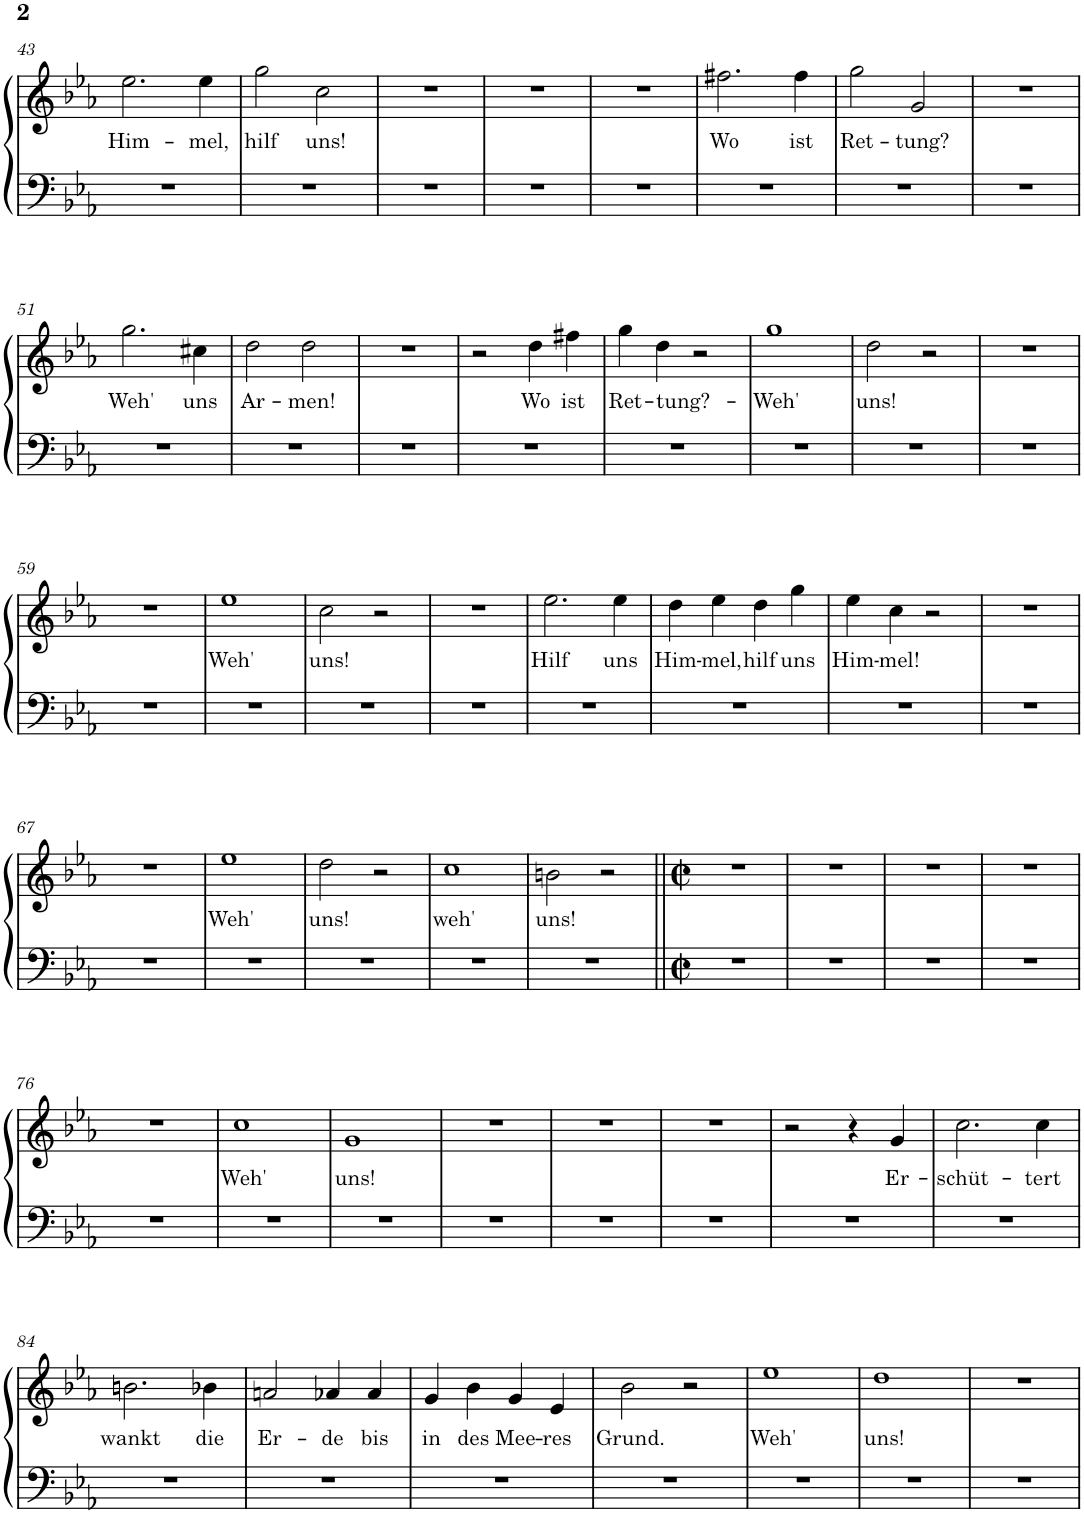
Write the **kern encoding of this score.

**kern	**kern	**text
*part1	*part1	*part1
*staff2	*staff1	*staff1
*I"Piano	*	*
*I'Pno.	*	*
!!LO:PB:g=z
*clefF4	*clefG2	*
*k[b-e-a-]	*k[b-e-a-]	*
*M4/4	*M4/4	*
*met(c)	*met(c)	*
=43	=43	=43
!	!	!LO:LY:b
1r	2.ee-\	Him-
!	!	!LO:LY:b
.	4ee-\	-mel,
=44	=44	=44
!	!	!LO:LY:b
1r	2gg\	hilf
!	!	!LO:LY:b
.	2cc\	uns!
=45	=45	=45
1r	1r	.
=46	=46	=46
1r	1r	.
=47	=47	=47
1r	1r	.
=48	=48	=48
!	!	!LO:LY:b
1r	2.ff#X\	Wo
!	!	!LO:LY:b
.	4ff#\	ist
=49	=49	=49
!	!	!LO:LY:b
1r	2gg\	Ret-
!	!	!LO:LY:b
.	2g/	-tung?
=50	=50	=50
1r	1r	.
!!LO:LB:g=z
=51	=51	=51
!	!	!LO:LY:b
1r	2.gg\	Weh'
!	!	!LO:LY:b
.	4cc#X\	uns
=52	=52	=52
!	!	!LO:LY:b
1r	2dd\	Ar-
!	!	!LO:LY:b
.	2dd\	-men!
=53	=53	=53
1r	1r	.
=54	=54	=54
1r	2r	.
!	!	!LO:LY:b
.	4dd\	Wo
!	!	!LO:LY:b
.	4ff#X\	ist
=55	=55	=55
!	!	!LO:LY:b
1r	4gg\	Ret-
!	!	!LO:LY:b
.	4dd\	-tung?-
.	2r	.
=56	=56	=56
!	!	!LO:LY:b
1r	1gg	Weh'
=57	=57	=57
!	!	!LO:LY:b
1r	2dd\	uns!
.	2r	.
=58	=58	=58
1r	1r	.
!!LO:LB:g=z
=59	=59	=59
1r	1r	.
=60	=60	=60
!	!	!LO:LY:b
1r	1ee-	Weh'
=61	=61	=61
!	!	!LO:LY:b
1r	2cc\	uns!
.	2r	.
=62	=62	=62
1r	1r	.
=63	=63	=63
!	!	!LO:LY:b
1r	2.ee-\	Hilf
!	!	!LO:LY:b
.	4ee-\	uns
=64	=64	=64
!	!	!LO:LY:b
1r	4dd\	Him-
!	!	!LO:LY:b
.	4ee-\	-mel,
!	!	!LO:LY:b
.	4dd\	hilf
!	!	!LO:LY:b
.	4gg\	uns
=65	=65	=65
!	!	!LO:LY:b
1r	4ee-\	Him-
!	!	!LO:LY:b
.	4cc\	-mel!
.	2r	.
=66	=66	=66
1r	1r	.
!!LO:LB:g=z
=67	=67	=67
1r	1r	.
=68	=68	=68
!	!	!LO:LY:b
1r	1ee-	Weh'
=69	=69	=69
!	!	!LO:LY:b
1r	2dd\	uns!
.	2r	.
=70	=70	=70
!	!	!LO:LY:b
1r	1cc	weh'
=71	=71	=71
!	!	!LO:LY:b
1r	2bn\	uns!
.	2r	.
=72||	=72||	=72||
*M2/2	*M2/2	*
*met(c|)	*met(c|)	*
1r	1r	.
=73	=73	=73
1r	1r	.
=74	=74	=74
1r	1r	.
=75	=75	=75
1r	1r	.
!!LO:LB:g=z
=76	=76	=76
1r	1r	.
=77	=77	=77
!	!	!LO:LY:b
1r	1cc	Weh'
=78	=78	=78
!	!	!LO:LY:b
1r	1g	uns!
=79	=79	=79
1r	1r	.
=80	=80	=80
1r	1r	.
=81	=81	=81
1r	1r	.
=82	=82	=82
1r	2r	.
.	4r	.
!	!	!LO:LY:b
.	4g/	Er-
=83	=83	=83
!	!	!LO:LY:b
1r	2.cc\	-schüt-
!	!	!LO:LY:b
.	4cc\	-tert
!!LO:LB:g=z
=84	=84	=84
!	!	!LO:LY:b
1r	2.bn\	wankt
!	!	!LO:LY:b
.	4b-X\	die
=85	=85	=85
!	!	!LO:LY:b
1r	2an/	Er-
!	!	!LO:LY:b
.	4a-X/	-de
!	!	!LO:LY:b
.	4a-/	bis
=86	=86	=86
!	!	!LO:LY:b
1r	4g/	in
!	!	!LO:LY:b
.	4b-\	des
!	!	!LO:LY:b
.	4g/	Mee-
!	!	!LO:LY:b
.	4e-/	-res
=87	=87	=87
!	!	!LO:LY:b
1r	2b-\	Grund.
.	2r	.
=88	=88	=88
!	!	!LO:LY:b
1r	1ee-	Weh'
=89	=89	=89
!	!	!LO:LY:b
1r	1dd	uns!
=90	=90	=90
1r	1r	.
=	=	=
*-	*-	*-
